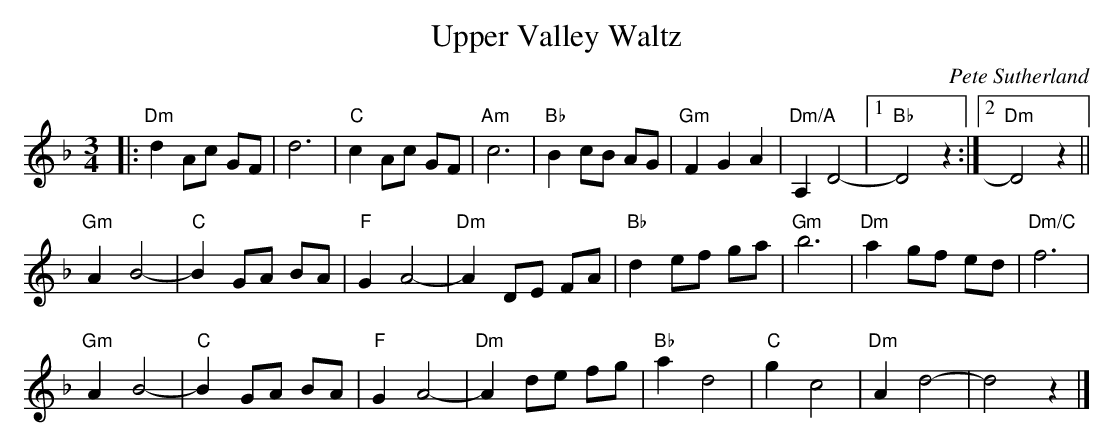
X:1
T: Upper Valley Waltz
C: Pete Sutherland
M: 3/4
L: 1/8
K: Dmin
|:\
"Dm"d2 Ac GF|d6 |"C" c2 Ac GF |"Am" c6|"Bb"B2 cB AG |"Gm" F2 G2 A2 |"Dm/A" A,2 D4-|1"Bb"D4 z2:|2"Dm"D4 z2||
"Gm"A2 B4-|"C"B2 GA BA|"F"G2 A4-|"Dm"A2 DE FA|"Bb" d2 ef ga |"Gm" b6 |"Dm" a2 gf ed |"Dm/C" f6 |
"Gm"A2 B4-|"C"B2 GA BA|"F"G2 A4-|"Dm"A2 de fg|"Bb" a2 d4 |"C" g2 c4 |"Dm" A2 d4- |d4 z2 |]
